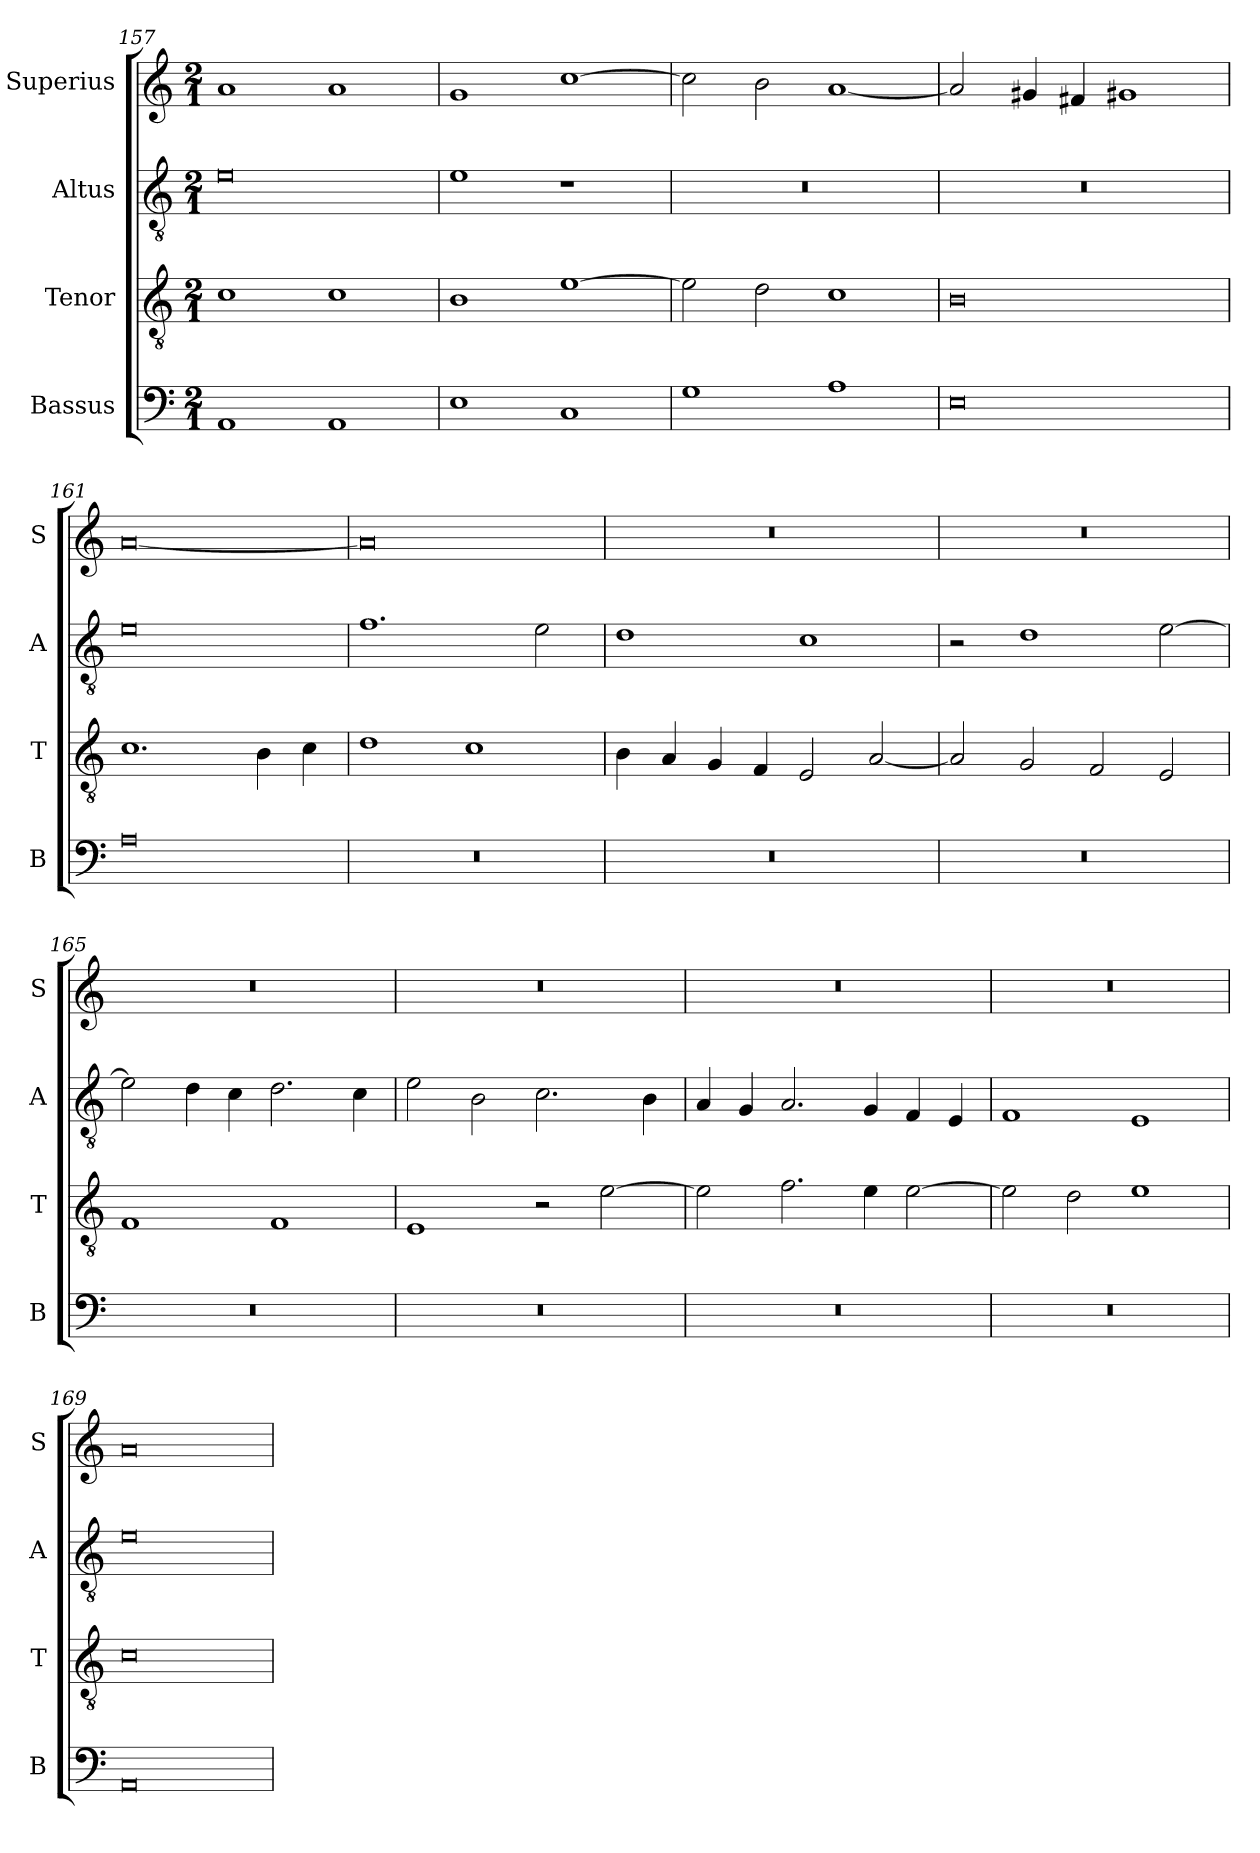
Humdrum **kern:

**kern	**kern	**kern	**kern
*part4	*part3	*part2	*part1
*staff4	*staff3	*staff2	*staff1
*I"Bassus	*I"Tenor	*I"Altus	*I"Superius
*I'B	*I'T	*I'A	*I'S
*clefF4	*clefGv2	*clefGv2	*clefG2
*k[]	*k[]	*k[]	*k[]
*M2/1	*M2/1	*M2/1	*M2/1
=157	=157	=157	=157
1AA	1c	0e	1a
1AA	1c	.	1a
=158	=158	=158	=158
1E	1B	1e	1g
1C	[1e	1r	[1cc
=159	=159	=159	=159
1G	2e\]	0r	2cc\]
.	2d\	.	2b\
1A	1c	.	[1a
=160	=160	=160	=160
0E	0B	0r	2a/]
.	.	.	4g#X/
.	.	.	4f#X/
.	.	.	1g#X
=161	=161	=161	=161
0A	1.c	0e	[0a
.	4B\	.	.
.	4c\	.	.
=162	=162	=162	=162
0r	1d	1.f	0a]
.	1c	.	.
.	.	2e\	.
=163	=163	=163	=163
0r	4B\	1d	0r
.	4A/	.	.
.	4G/	.	.
.	4F/	.	.
.	2E/	1c	.
.	[2A/	.	.
=164	=164	=164	=164
0r	2A/]	2r	0r
.	2G/	1d	.
.	2F/	.	.
.	2E/	[2e\	.
=165	=165	=165	=165
0r	1F	2e\]	0r
.	.	4d\	.
.	.	4c\	.
.	1F	2.d\	.
.	.	4c\	.
=166	=166	=166	=166
0r	1E	2e\	0r
.	.	2B\	.
.	2r	2.c\	.
.	[2e\	.	.
.	.	4B\	.
=167	=167	=167	=167
0r	2e\]	4A/	0r
.	.	4G/	.
.	2.f\	2.A/	.
.	4e\	4G/	.
.	[2e\	4F/	.
.	.	4E/	.
=168	=168	=168	=168
0r	2e\]	1F	0r
.	2d\	.	.
.	1e	1E	.
=169	=169	=169	=169
0AA	0c	0e	0a
=	=	=	=
*-	*-	*-	*-
